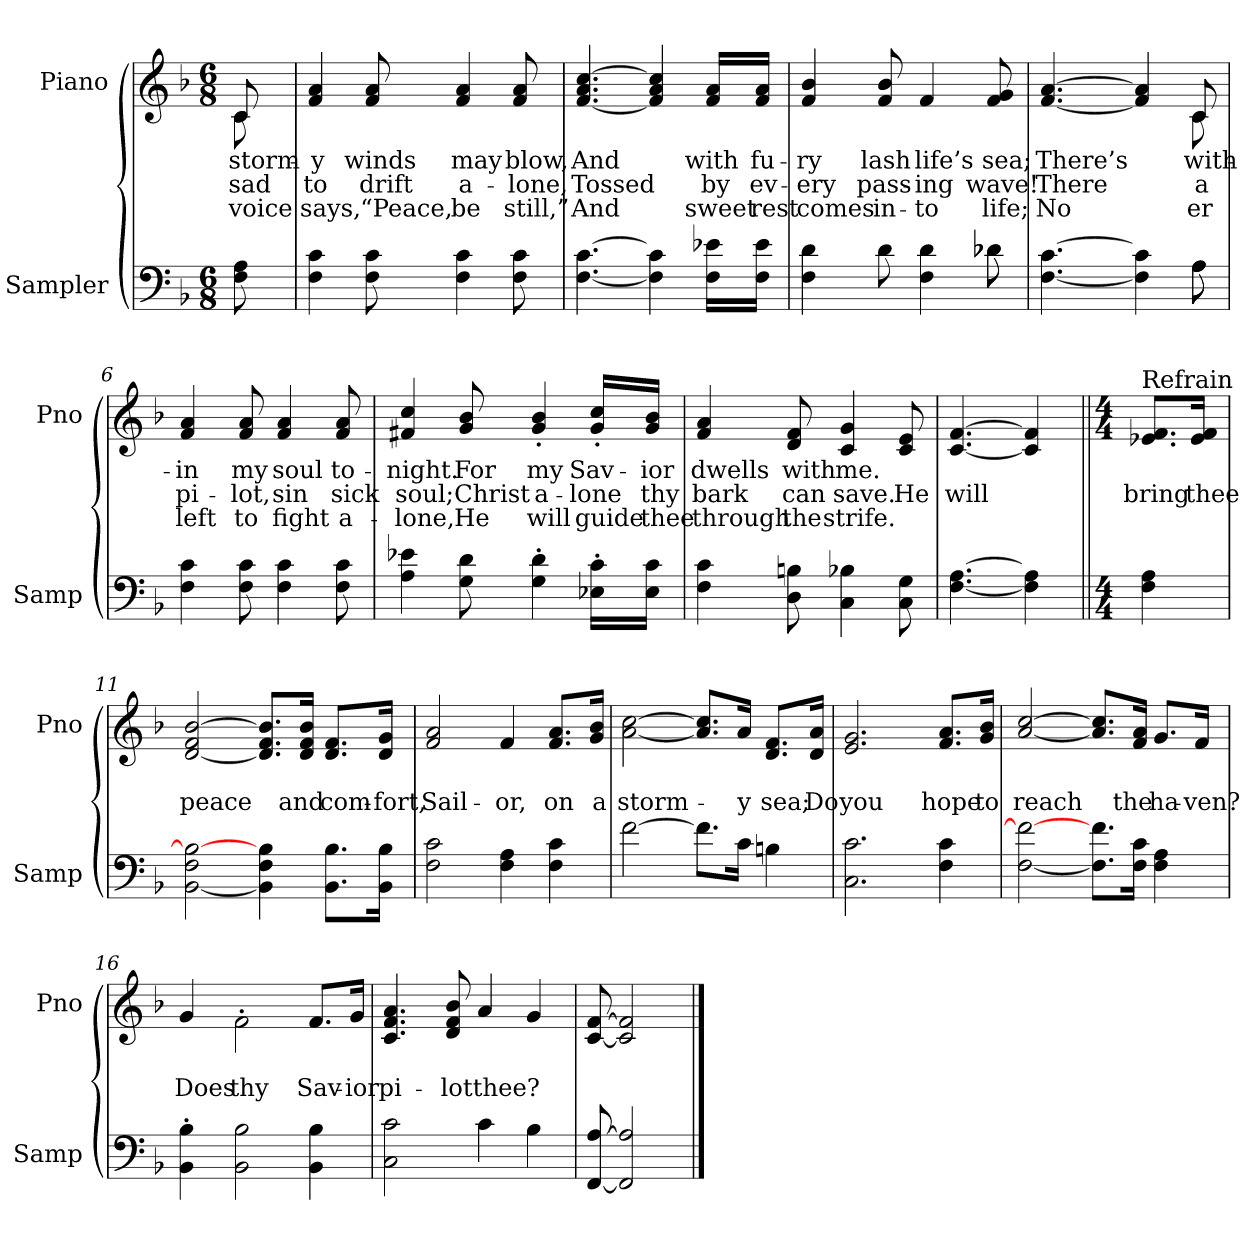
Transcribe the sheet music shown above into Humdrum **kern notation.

**kern	**kern	**text	**text	**text
*part2	*part1	*part1	*part1	*part1
*staff2	*staff1	*staff1	*staff1	*staff1
*I"Sampler	*I"Piano	*	*	*
*I'Samp	*I'Pno	*	*	*
*clefF4	*clefG2	*	*	*
*k[b-]	*k[b-]	*	*	*
*F:	*F:	*	*	*
*M6/8	*M6/8	*	*	*
=1	=1	=1	=1	=1
*	*^	*	*	*
8F 8A	8c/	8c	storm-	sad	voice
*	*v	*v	*	*	*
=2	=2	=2	=2	=2
4F 4c	4f 4a	-y	to	says,
8F 8c	8f 8a	winds	drift	“Peace,
4F 4c	4f 4a	may	a-	be
8F 8c	8f 8a	blow,	-lone,	still,”
=3	=3	=3	=3	=3
[4.F [4.c	[4.f 4.a [4.cc	And	Tossed	And
4F] 4c]	4f] 4a 4cc]	.	.	.
16F\ 16e-X\LL	16f/ 16a/LL	with	by	sweet
16F\ 16e-\JJ	16f/ 16a/JJ	fu-	ev-	rest
=4	=4	=4	=4	=4
*^	*	*	*	*
4F 4d	8ryy	4f 4b-	-ry	-ery	comes
*v	*v	*	*	*	*
8d	8f 8b-	lash	pass-	in-
4F 4d	4f	life’s	-ing	-to
*^	*	*	*	*
8d-X\	8d-X	8f 8g	sea;	wave!	life;
=5	=5	=5	=5	=5	=5
*	*	*^	*	*	*
[4.F [4.c	8ryy	[4.f [4.a	8ryy	There’s	There	No
*v	*v	*	*	*	*	*
*	*v	*v	*	*	*
4F] 4c]	4f] 4a]	.	.	.
*^	*^	*	*	*
8A\	8A	8c/	8c	with-	a	-er
*v	*v	*	*	*	*	*
*	*v	*v	*	*	*
=6	=6	=6	=6	=6
4F 4c	4f 4a	-in	pi-	left
8F 8c	8f 8a	my	-lot,	to
4F 4c	4f 4a	soul	sin	fight
8F 8c	8f 8a	to-	sick	a-
=7	=7	=7	=7	=7
4A 4e-X	4f#X 4cc	-night.	soul;	-lone,
8G 8d	8g 8b-	For	Christ	He
4G' 4d'	4g' 4b-'	my	a-	will
16E-X'\ 16c'\LL	16g'/ 16cc'/LL	Sav-	-lone	guide
16E-\ 16c\JJ	16g/ 16b-/JJ	-ior	thy	thee
=8	=8	=8	=8	=8
4F 4c	4f 4a	dwells	bark	through
8D 8Bn	8d 8f	with	can	the
4C 4B-X	4c 4g	me.	save.	strife.
8C 8G	8c 8e	.	He	.
=9	=9	=9	=9	=9
[4.F [4.A	[4.c [4.f	.	will	.
4F] 4A]	4c] 4f]	.	.	.
=10||	=10||	=10||	=10||	=10||
*M4/4	*M4/4	*	*	*
!	!LO:TX:t=Refrain	!	!	!
4F 4A	8.e-X/ 8.f/L	.	bring	.
.	16e-/ 16f/Jk	.	thee	.
=11	=11	=11	=11	=11
[2BB- 2F 2B-_	[2d 2f [2b-	.	peace	.
4BB-] 4F 4B-	8.d]/ 8.f/ 8.b-]/L	.	.	.
.	16d/ 16f/ 16b-/Jk	.	and	.
8.BB-\ 8.B-\L	8.d/ 8.f/L	.	com-	.
16BB-\ 16B-\Jk	16d/ 16g/Jk	.	-fort,	.
=12	=12	=12	=12	=12
2F 2c	2f 2a	.	Sail-	.
4F 4A	4f	.	-or,	.
4F 4c	8.f/ 8.a/L	.	on	.
.	16g/ 16b-/Jk	.	a	.
=13	=13	=13	=13	=13
[2f	[2a [2cc	.	storm-	.
8.f\L]	8.a]/ 8.cc]/L	.	.	.
16c\Jk	16a/Jk	.	-y	.
4Bn	8.d/ 8.f/L	.	sea;	.
.	16d/ 16a/Jk	.	Do	.
=14	=14	=14	=14	=14
2.C 2.c	2.e 2.g	.	you	.
4F 4c	8.f/ 8.a/L	.	hope	.
.	16g/ 16b-/Jk	.	to	.
=15	=15	=15	=15	=15
[2F 2f_	[2a/ [2cc/	.	reach	.
8.F]\ 8.f\L	8.a]/ 8.cc]/L	.	.	.
16F\ 16c\Jk	16f/ 16a/Jk	.	the	.
4F 4A	8.g/L	.	ha-	.
.	16f/Jk	.	-ven?	.
=16	=16	=16	=16	=16
4BB-' 4B-'	4g/	.	Does	.
2BB- 2B-	2f'\	.	thy	.
4BB- 4B-	8.f/L	.	Sav-	.
.	16g/Jk	.	-ior	.
=17	=17	=17	=17	=17
2C 2c	4.c/ 4.f/ 4.a/	.	pi-	.
.	8d/ 8f/ 8b-/	.	-lot	.
4c	4a/	.	thee?	.
4B-	4g/	.	.	.
=18	=18	=18	=18	=18
[8FF [8A	[8c [8f	.	.	.
2FF] 2A]	2c] 2f]	.	.	.
==	==	==	==	==
*-	*-	*-	*-	*-
